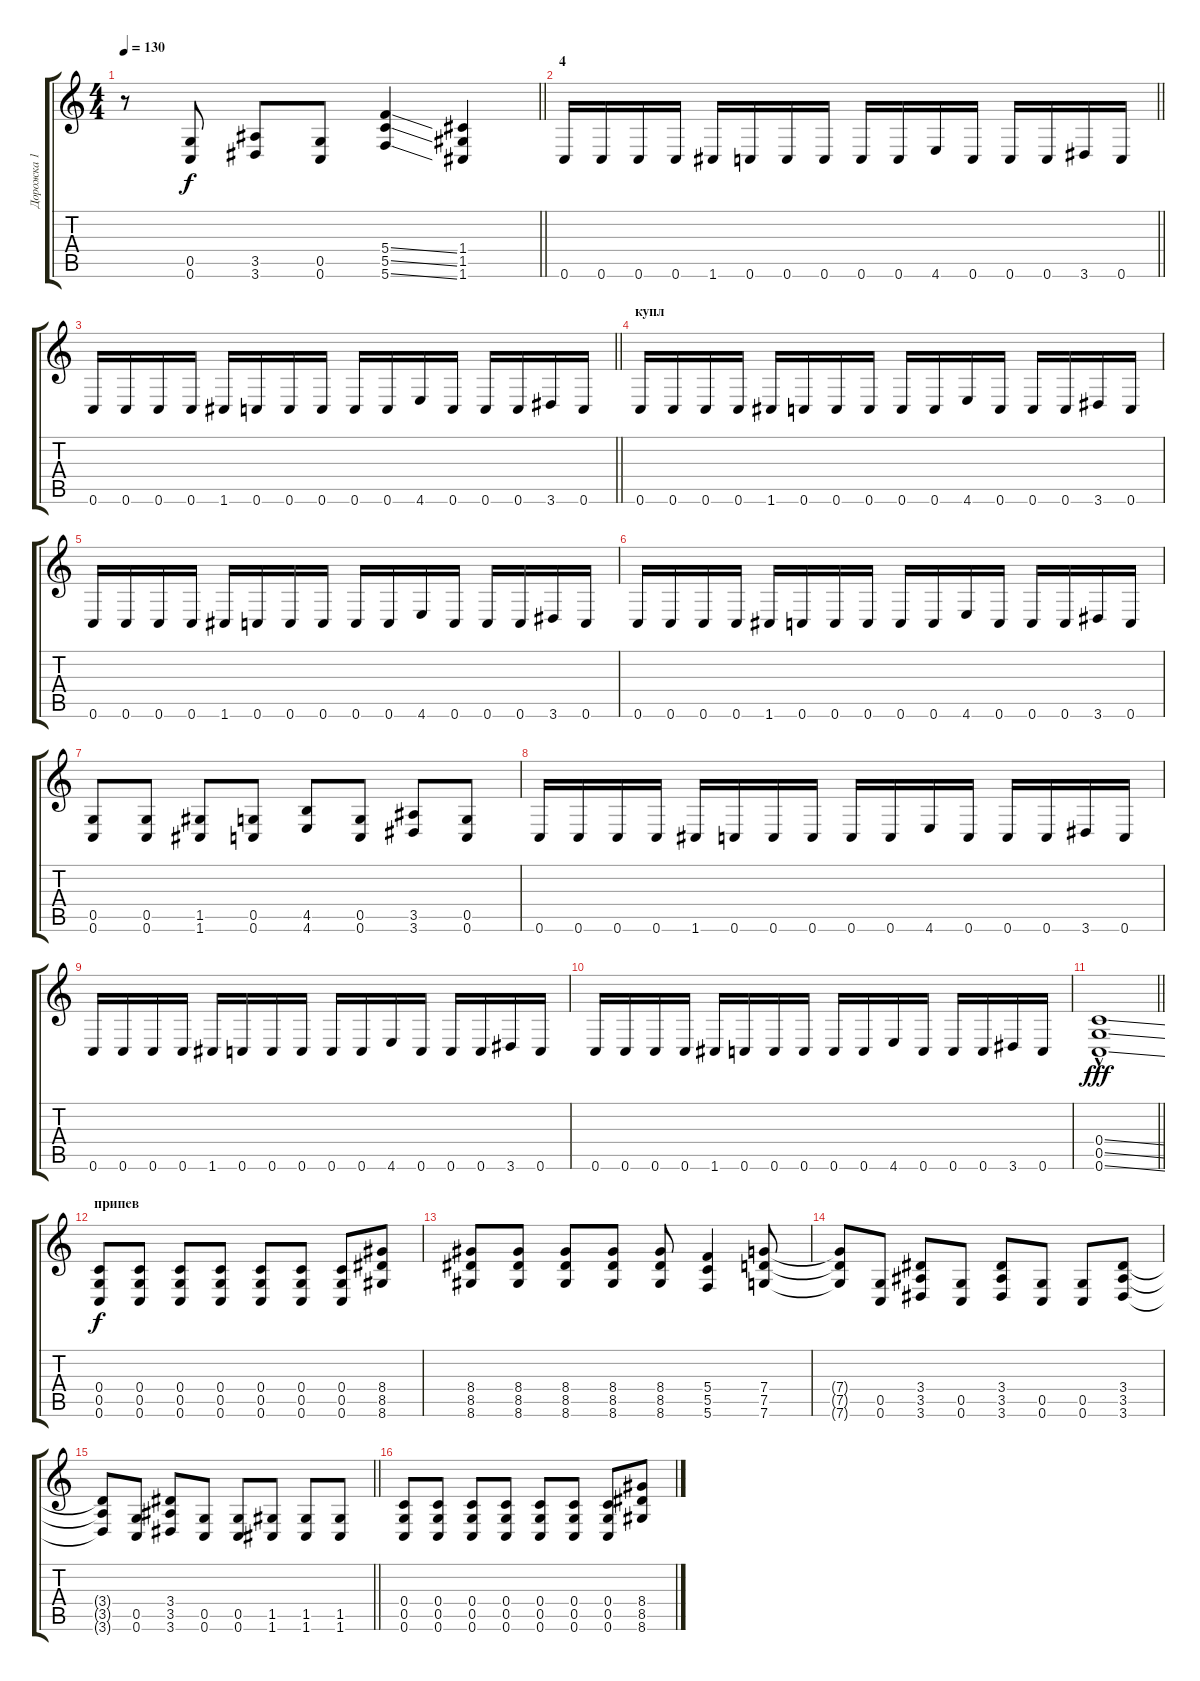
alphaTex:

\track ("Дорожка 1" "Дорожка 1") {instrument acousticguitarsteel}
\staff {score tabs}
\tuning (D4 A3 F3 C3 G2 C2) {hide}
\ts (4 4)
\tempo 130
\clef g2
\barLineRight lightlight
\ks c
r.8{dy f} (0.5 0.6).8 (3.5 3.6).8 (0.5 0.6).8 (5.4{ss} 5.5{ss} 5.6{ss}).4 (1.4 1.5 1.6).4 |
\section ("" "4")
\barLineRight lightlight
0.6.16 0.6.16 0.6.16 0.6.16 1.6.16 0.6.16 0.6.16 0.6.16 0.6.16 0.6.16 4.6.16 0.6.16 0.6.16 0.6.16 3.6.16 0.6.16 |
\barLineRight lightlight
0.6.16 0.6.16 0.6.16 0.6.16 1.6.16 0.6.16 0.6.16 0.6.16 0.6.16 0.6.16 4.6.16 0.6.16 0.6.16 0.6.16 3.6.16 0.6.16 |
\section ("" "купл")
0.6.16 0.6.16 0.6.16 0.6.16 1.6.16 0.6.16 0.6.16 0.6.16 0.6.16 0.6.16 4.6.16 0.6.16 0.6.16 0.6.16 3.6.16 0.6.16 |
0.6.16 0.6.16 0.6.16 0.6.16 1.6.16 0.6.16 0.6.16 0.6.16 0.6.16 0.6.16 4.6.16 0.6.16 0.6.16 0.6.16 3.6.16 0.6.16 |
0.6.16 0.6.16 0.6.16 0.6.16 1.6.16 0.6.16 0.6.16 0.6.16 0.6.16 0.6.16 4.6.16 0.6.16 0.6.16 0.6.16 3.6.16 0.6.16 |
(0.5 0.6).8 (0.5 0.6).8 (1.5 1.6).8 (0.5 0.6).8 (4.5 4.6).8 (0.5 0.6).8 (3.5 3.6).8 (0.5 0.6).8 |
0.6.16 0.6.16 0.6.16 0.6.16 1.6.16 0.6.16 0.6.16 0.6.16 0.6.16 0.6.16 4.6.16 0.6.16 0.6.16 0.6.16 3.6.16 0.6.16 |
0.6.16 0.6.16 0.6.16 0.6.16 1.6.16 0.6.16 0.6.16 0.6.16 0.6.16 0.6.16 4.6.16 0.6.16 0.6.16 0.6.16 3.6.16 0.6.16 |
0.6.16 0.6.16 0.6.16 0.6.16 1.6.16 0.6.16 0.6.16 0.6.16 0.6.16 0.6.16 4.6.16 0.6.16 0.6.16 0.6.16 3.6.16 0.6.16 |
\barLineRight lightlight
(0.4{ss hac} 0.5{ss hac} 0.6{ss hac}).1{dy fff} |
\section ("" "припев")
(0.4 0.5 0.6).8{dy f} (0.4 0.5 0.6).8 (0.4 0.5 0.6).8 (0.4 0.5 0.6).8 (0.4 0.5 0.6).8 (0.4 0.5 0.6).8 (0.4 0.5 0.6).8 (8.4 8.5 8.6).8 |
(8.4 8.5 8.6).8 (8.4 8.5 8.6).8 (8.4 8.5 8.6).8 (8.4 8.5 8.6).8 (8.4 8.5 8.6).8 (5.4 5.5 5.6).4 (7.4 7.5 7.6).8 |
(7.4{t} 7.5{t} 7.6{t}).8 (0.5 0.6).8 (3.4 3.5 3.6).8 (0.5 0.6).8 (3.4 3.5 3.6).8 (0.5 0.6).8 (0.5 0.6).8 (3.4 3.5 3.6).8 |
\barLineRight lightlight
(3.4{t} 3.5{t} 3.6{t}).8 (0.5 0.6).8 (3.4 3.5 3.6).8 (0.5 0.6).8 (0.5 0.6).8 (1.5 1.6).8 (1.5 1.6).8 (1.5 1.6).8 |
(0.4 0.5 0.6).8 (0.4 0.5 0.6).8 (0.4 0.5 0.6).8 (0.4 0.5 0.6).8 (0.4 0.5 0.6).8 (0.4 0.5 0.6).8 (0.4 0.5 0.6).8 (8.4 8.5 8.6).8
